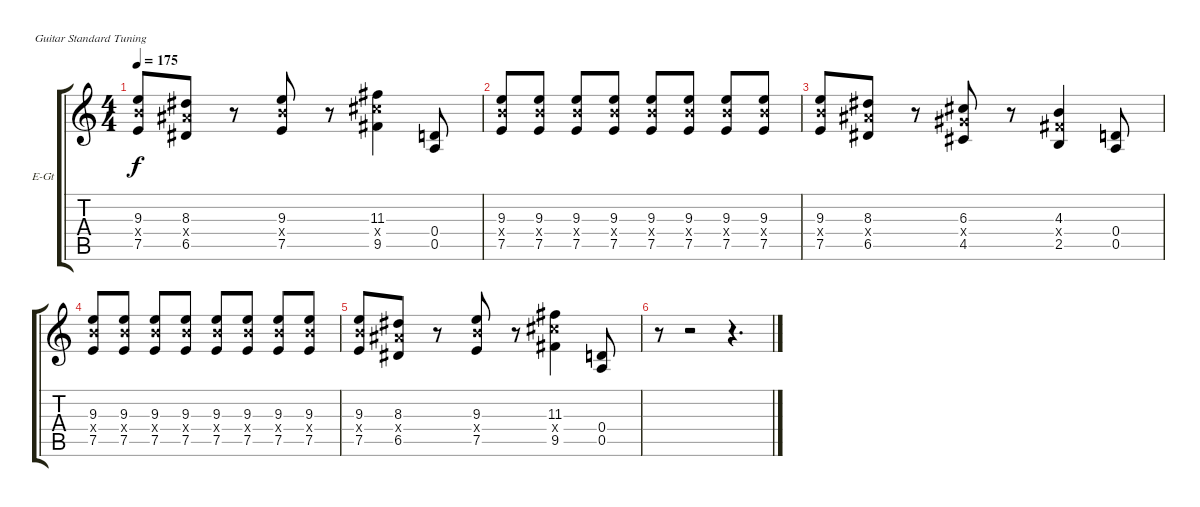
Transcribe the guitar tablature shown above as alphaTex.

\bracketExtendMode groupsimilarinstruments
\firstSystemTrackNameOrientation horizontal
\otherSystemsTrackNameOrientation horizontal
\track ("Guitar" "E-Gt") {instrument distortionguitar}
\staff {score tabs}
\tuning (E4 B3 G3 D3 A2 E2)
\ts (4 4)
\tempo 175
\clef g2
\ks c
(9.3 9.4{x} 7.5).8{dy f} (8.3 8.4{x} 6.5).8 r.8 (9.3 9.4{x} 7.5).8 r.8 (11.3 11.4{x} 9.5).4 (0.4 0.5).8 |
(9.3 9.4{x} 7.5).8 (9.3 9.4{x} 7.5).8 (9.3 9.4{x} 7.5).8 (9.3 9.4{x} 7.5).8 (9.3 9.4{x} 7.5).8 (9.3 9.4{x} 7.5).8 (9.3 9.4{x} 7.5).8 (9.3 9.4{x} 7.5).8 |
(9.3 9.4{x} 7.5).8 (8.3 8.4{x} 6.5).8 r.8 (6.3 6.4{x} 4.5).8 r.8 (4.3 4.4{x} 2.5).4 (0.4 0.5).8 |
(9.3 9.4{x} 7.5).8 (9.3 9.4{x} 7.5).8 (9.3 9.4{x} 7.5).8 (9.3 9.4{x} 7.5).8 (9.3 9.4{x} 7.5).8 (9.3 9.4{x} 7.5).8 (9.3 9.4{x} 7.5).8 (9.3 9.4{x} 7.5).8 |
(9.3 9.4{x} 7.5).8 (8.3 8.4{x} 6.5).8 r.8 (9.3 9.4{x} 7.5).8 r.8 (11.3 11.4{x} 9.5).4 (0.4 0.5).8 |
r.8 r.2 r.4{d}
